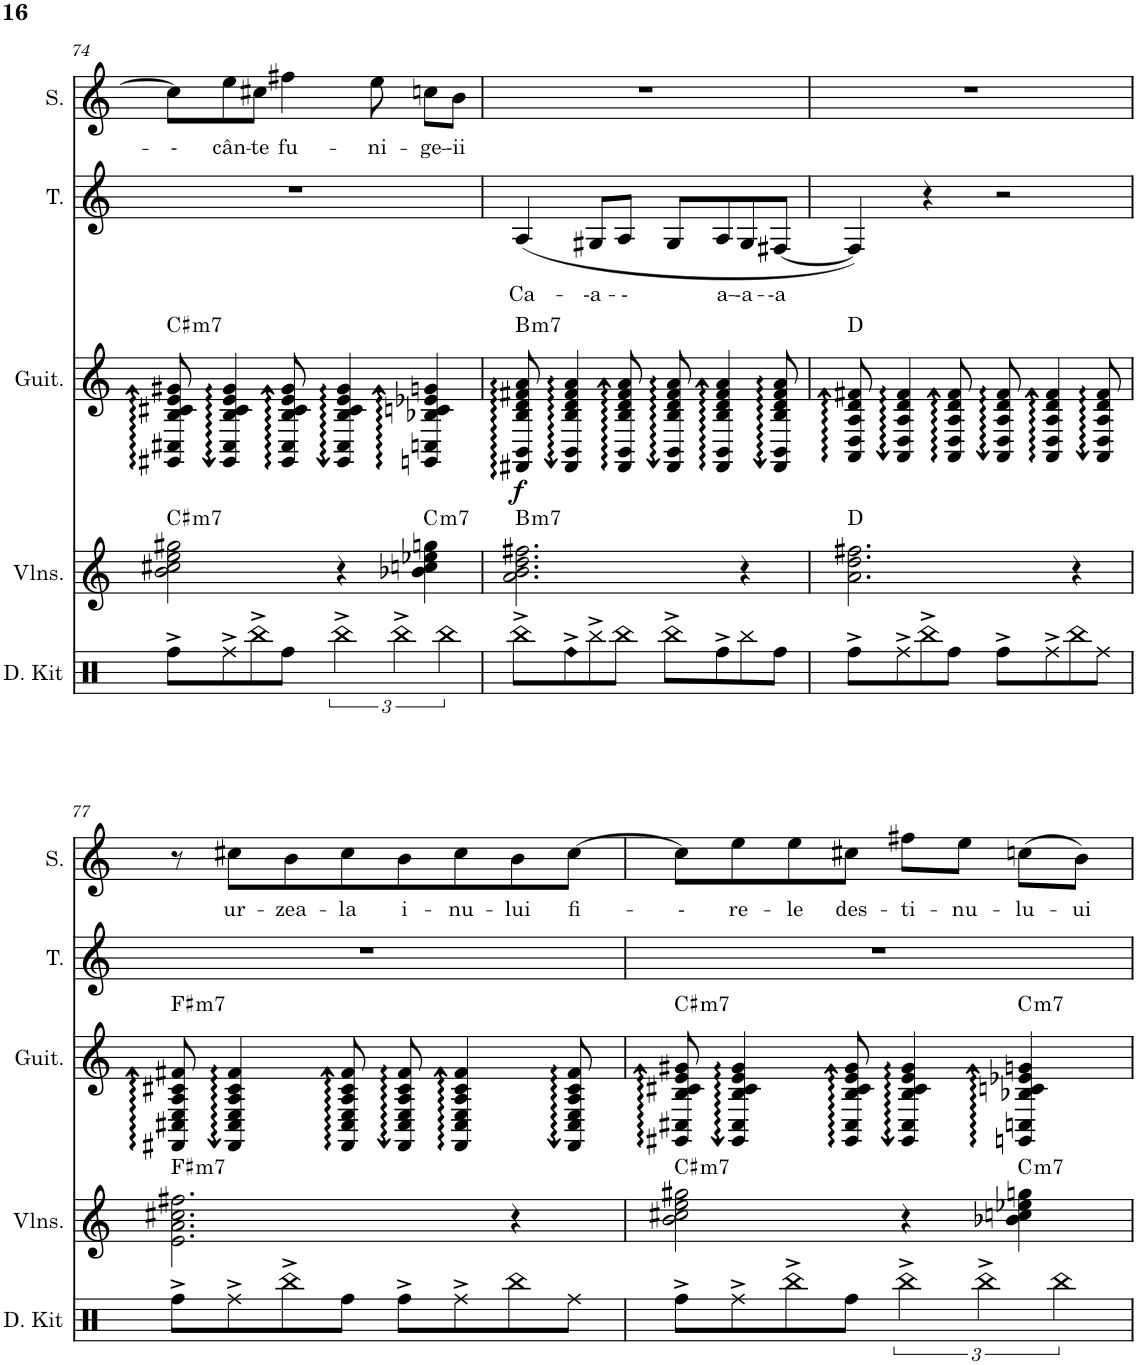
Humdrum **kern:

**kern	**kern	**harte	**kern	**dynam	**harte	**kern	**text	**kern	**text
*part5	*part4	*part4	*part3	*part3	*part3	*part2	*part2	*part1	*part1
*staff5	*staff4	*	*staff3	*staff3	*	*staff2	*staff2	*staff1	*staff1
*I"Drum Kit	*I"Violins	*	*I"Classical Guitar	*	*	*I"Tenor	*	*I"Soprano	*
*I'D. Kit	*I'Vlns.	*	*I'Guit.	*	*	*I'T.	*	*I'S.	*
!!LO:PB:g=z
*clefX	*clefG2	*	*clefG2	*	*	*clefG2	*	*clefG2	*
*k[]	*k[]	*	*k[]	*	*	*k[]	*	*k[]	*
*M4/4	*M4/4	*	*M4/4	*	*	*M4/4	*	*M4/4	*
=74	=74	=74	=74	=74	=74	=74	=74	=74	=74
!	!	!LO:H:kt=m7	!	!	!LO:H:kt=m7	!	!	!	!LO:LY:b
8Rff^\L	2b\ 2cc#X\ 2ee\ 2gg#X\	C#:min7	8GG#X/ 8C#X/ 8B/ 8c#X/ 8e/ 8g#X/	.	C#:min7	1r	.	8cc#\L]	--
!	!	!	!	!	!	!	!	!	!LO:LY:b
8Rff^\	.	.	4GG#/ 4C#/ 4B/ 4c#/ 4e/ 4g#/	.	.	.	.	8ee\	cân-
!	!	!	!	!	!	!	!	!	!LO:LY:b
8Rbb^\	.	.	.	.	.	.	.	8cc#X\J	-te
!	!	!	!	!	!	!	!	!	!LO:LY:b
8Rff\J	.	.	8GG#/ 8C#/ 8B/ 8c#/ 8e/ 8g#/	.	.	.	.	4ff#X\	fu-
6Rbb^\	4r	.	4GG#/ 4C#/ 4B/ 4c#/ 4e/ 4g#/	.	.	.	.	.	.
!	!	!	!	!	!	!	!	!	!LO:LY:b
.	.	.	.	.	.	.	.	8ee\	-ni-
6Rbb^\	.	.	.	.	.	.	.	.	.
!	!	!LO:H:kt=m7	!	!	!	!	!	!	!LO:LY:b
.	4b-X\ 4ccn\ 4ee-X\ 4ggn\	C:min7	4GGn/ 4Cn/ 4B-X/ 4cn/ 4e-X/ 4gn/	.	.	.	.	8ccn\L	-ge-
6Rbb\	.	.	.	.	.	.	.	.	.
!	!	!	!	!	!	!	!	!	!LO:LY:b
.	.	.	.	.	.	.	.	8b\J	--ii
=75	=75	=75	=75	=75	=75	=75	=75	=75	=75
!	!	!LO:H:kt=m7	!	!LO:DY:b	!LO:H:kt=m7	!	!LO:LY:b	!	!
8Rbb^\L	2.a\ 2.b\ 2.dd\ 2.ff#X\	B:min7	8FF#X/ 8BB/ 8B/ 8d/ 8f#X/ 8a/	f	B:min7	(<4A/	Ca-	1r	.
!LO:N:head=diamond	!	!	!	!	!	!	!	!	!
8Rff^\	.	.	4FF#/ 4BB/ 4B/ 4d/ 4f#/ 4a/	.	.	.	.	.	.
!	!	!	!	!	!	!	!LO:LY:b	!	!
8Rbb^\	.	.	.	.	.	8G#X/L	--a-	.	.
!	!	!	!	!	!	!	!LO:LY:b	!	!
8Rbb\J	.	.	8FF#/ 8BB/ 8B/ 8d/ 8f#/ 8a/	.	.	8A/J	--	.	.
8Rbb^\L	.	.	8FF#/ 8BB/ 8B/ 8d/ 8f#/ 8a/	.	.	8G#/L	.	.	.
!	!	!	!	!	!	!	!LO:LY:b	!	!
8Rff^\	.	.	4FF#/ 4BB/ 4B/ 4d/ 4f#/ 4a/	.	.	8A/	a-	.	.
!	!	!	!	!	!	!	!LO:LY:b	!	!
8Rbb\	4r	.	.	.	.	8G#/	--a-	.	.
!	!	!	!	!	!	!	!LO:LY:b	!	!
8Rff\J	.	.	8FF#/ 8BB/ 8B/ 8d/ 8f#/ 8a/	.	.	[8F#X/J	--a	.	.
=76	=76	=76	=76	=76	=76	=76	=76	=76	=76
8Rff^\L	2.a\ 2.dd\ 2.ff#X\	D:maj	8AA/ 8D/ 8A/ 8d/ 8f#X/	.	D:maj	4F#/])	.	1r	.
8Rff^\	.	.	4AA/ 4D/ 4A/ 4d/ 4f#/	.	.	.	.	.	.
8Rbb^\	.	.	.	.	.	4r	.	.	.
8Rff\J	.	.	8AA/ 8D/ 8A/ 8d/ 8f#/	.	.	.	.	.	.
8Rff^\L	.	.	8AA/ 8D/ 8A/ 8d/ 8f#/	.	.	2r	.	.	.
8Rff^\	.	.	4AA/ 4D/ 4A/ 4d/ 4f#/	.	.	.	.	.	.
8Rbb\	4r	.	.	.	.	.	.	.	.
8Rff\J	.	.	8AA/ 8D/ 8A/ 8d/ 8f#/	.	.	.	.	.	.
!!LO:LB:g=z
=77	=77	=77	=77	=77	=77	=77	=77	=77	=77
!	!	!LO:H:kt=m7	!	!	!LO:H:kt=m7	!	!	!	!
8Rff^\L	2.e\ 2.a\ 2.cc#X\ 2.ff#X\	F#:min7	8FF#X/ 8C#X/ 8E/ 8A/ 8c#X/ 8f#X/	.	F#:min7	1r	.	8r	.
!	!	!	!	!	!	!	!	!	!LO:LY:b
8Rff^\	.	.	4FF#/ 4C#/ 4E/ 4A/ 4c#/ 4f#/	.	.	.	.	8cc#X\L	ur-
!	!	!	!	!	!	!	!	!	!LO:LY:b
8Rbb^\	.	.	.	.	.	.	.	8b\	-zea-
!	!	!	!	!	!	!	!	!	!LO:LY:b
8Rff\J	.	.	8FF#/ 8C#/ 8E/ 8A/ 8c#/ 8f#/	.	.	.	.	8cc#\	-la
!	!	!	!	!	!	!	!	!	!LO:LY:b
8Rff^\L	.	.	8FF#/ 8C#/ 8E/ 8A/ 8c#/ 8f#/	.	.	.	.	8b\	i-
!	!	!	!	!	!	!	!	!	!LO:LY:b
8Rff^\	.	.	4FF#/ 4C#/ 4E/ 4A/ 4c#/ 4f#/	.	.	.	.	8cc#\	-nu-
!	!	!	!	!	!	!	!	!	!LO:LY:b
8Rbb\	4r	.	.	.	.	.	.	8b\	-lui
!	!	!	!	!	!	!	!	!	!LO:LY:b
8Rff\J	.	.	8FF#/ 8C#/ 8E/ 8A/ 8c#/ 8f#/	.	.	.	.	[8cc#\J	fi-
=78	=78	=78	=78	=78	=78	=78	=78	=78	=78
!	!	!LO:H:kt=m7	!	!	!LO:H:kt=m7	!	!	!	!LO:LY:b
8Rff^\L	2b\ 2cc#X\ 2ee\ 2gg#X\	C#:min7	8GG#X/ 8C#X/ 8B/ 8c#X/ 8e/ 8g#X/	.	C#:min7	1r	.	8cc#\L]	--
!	!	!	!	!	!	!	!	!	!LO:LY:b
8Rff^\	.	.	4GG#/ 4C#/ 4B/ 4c#/ 4e/ 4g#/	.	.	.	.	8ee\	re-
!	!	!	!	!	!	!	!	!	!LO:LY:b
8Rbb^\	.	.	.	.	.	.	.	8ee\	-le
!	!	!	!	!	!	!	!	!	!LO:LY:b
8Rff\J	.	.	8GG#/ 8C#/ 8B/ 8c#/ 8e/ 8g#/	.	.	.	.	8cc#X\J	des-
!	!	!	!	!	!	!	!	!	!LO:LY:b
6Rbb^\	4r	.	4GG#/ 4C#/ 4B/ 4c#/ 4e/ 4g#/	.	.	.	.	8ff#X\L	-ti-
!	!	!	!	!	!	!	!	!	!LO:LY:b
.	.	.	.	.	.	.	.	8ee\J	-nu-
6Rbb^\	.	.	.	.	.	.	.	.	.
!	!	!LO:H:kt=m7	!	!	!LO:H:kt=m7	!	!	!	!LO:LY:b
.	4b-X\ 4ccn\ 4ee-X\ 4ggn\	C:min7	4GGn/ 4Cn/ 4B-X/ 4cn/ 4e-X/ 4gn/	.	C:min7	.	.	(>8ccn\L	-lu-
6Rbb\	.	.	.	.	.	.	.	.	.
!	!	!	!	!	!	!	!	!	!LO:LY:b
.	.	.	.	.	.	.	.	8b\J)	-ui
=	=	=	=	=	=	=	=	=	=
*-	*-	*-	*-	*-	*-	*-	*-	*-	*-
